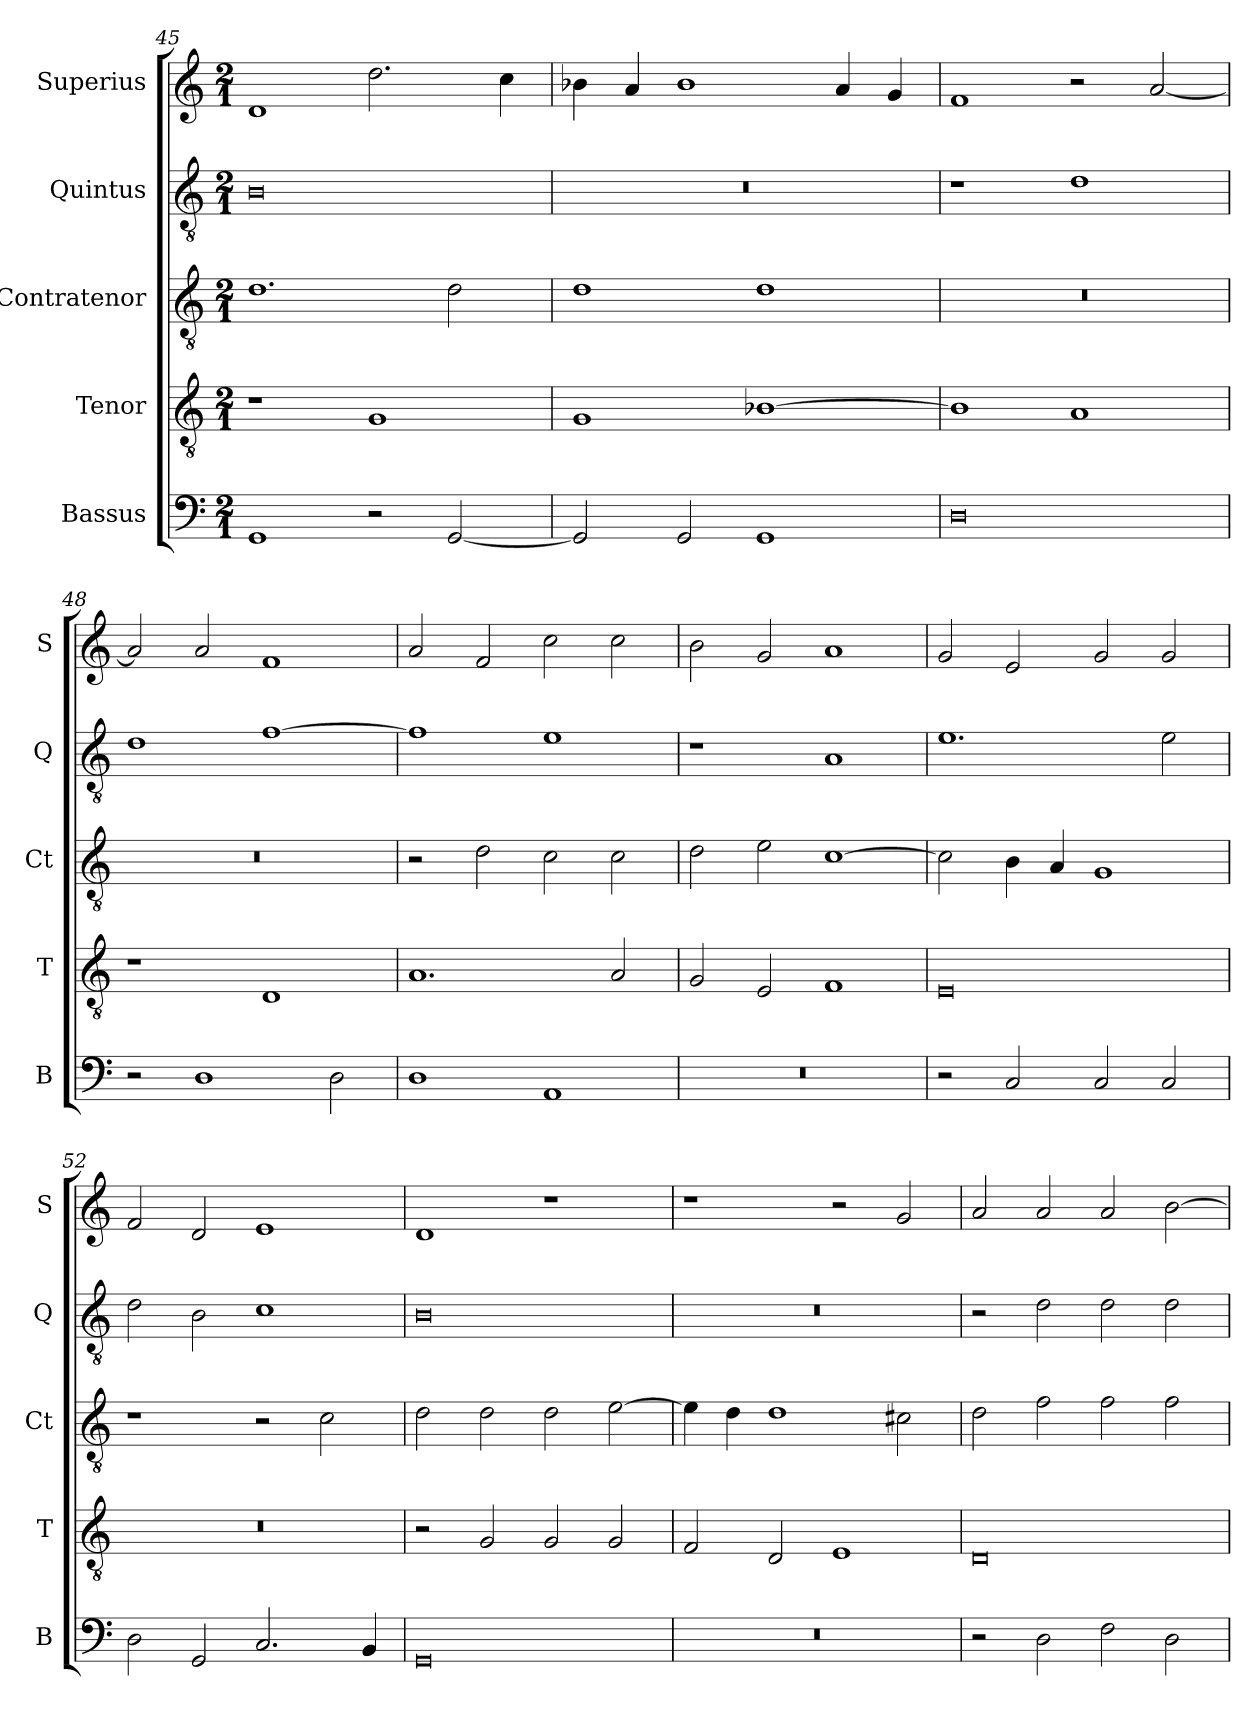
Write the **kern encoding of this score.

**kern	**kern	**kern	**kern	**kern
*part5	*part4	*part3	*part2	*part1
*staff5	*staff4	*staff3	*staff2	*staff1
*I"Bassus	*I"Tenor	*I"Contratenor	*I"Quintus	*I"Superius
*I'B	*I'T	*I'Ct	*I'Q	*I'S
*clefF4	*clefGv2	*clefGv2	*clefGv2	*clefG2
*k[]	*k[]	*k[]	*k[]	*k[]
*M2/1	*M2/1	*M2/1	*M2/1	*M2/1
=45	=45	=45	=45	=45
1GG	1r	1.d	0B	1d
2r	1G	.	.	2.dd\
[2GG/	.	2d\	.	.
.	.	.	.	4cc\
=46	=46	=46	=46	=46
2GG/]	1G	1d	0r	4b-X\
.	.	.	.	4a/
2GG/	.	.	.	1b-
1GG	[1B-X	1d	.	.
.	.	.	.	4a/
.	.	.	.	4g/
=47	=47	=47	=47	=47
0D	1B-]	0r	1r	1f
.	1A	.	1d	2r
.	.	.	.	[2a/
=48	=48	=48	=48	=48
2r	1r	0r	1d	2a/]
1D	.	.	.	2a/
.	1D	.	[1f	1f
2D\	.	.	.	.
=49	=49	=49	=49	=49
1D	1.A	2r	1f]	2a/
.	.	2d\	.	2f/
1AA	.	2c\	1e	2cc\
.	2A/	2c\	.	2cc\
=50	=50	=50	=50	=50
0r	2G/	2d\	1r	2b\
.	2E/	2e\	.	2g/
.	1F	[1c	1A	1a
=51	=51	=51	=51	=51
2r	0E	2c\]	1.e	2g/
2C/	.	4B\	.	2e/
.	.	4A/	.	.
2C/	.	1G	.	2g/
2C/	.	.	2e\	2g/
=52	=52	=52	=52	=52
2D\	0r	1r	2d\	2f/
2GG/	.	.	2B\	2d/
2.C/	.	2r	1c	1e
.	.	2c\	.	.
4BB/	.	.	.	.
=53	=53	=53	=53	=53
0GG	2r	2d\	0B	1d
.	2G/	2d\	.	.
.	2G/	2d\	.	1r
.	2G/	[2e\	.	.
=54	=54	=54	=54	=54
0r	2F/	4e\]	0r	1r
.	.	4d\	.	.
.	2D/	1d	.	.
.	1E	.	.	2r
.	.	2c#X\	.	2g/
=55	=55	=55	=55	=55
2r	0D	2d\	2r	2a/
2D\	.	2f\	2d\	2a/
2F\	.	2f\	2d\	2a/
2D\	.	2f\	2d\	[2b\
=	=	=	=	=
*-	*-	*-	*-	*-
